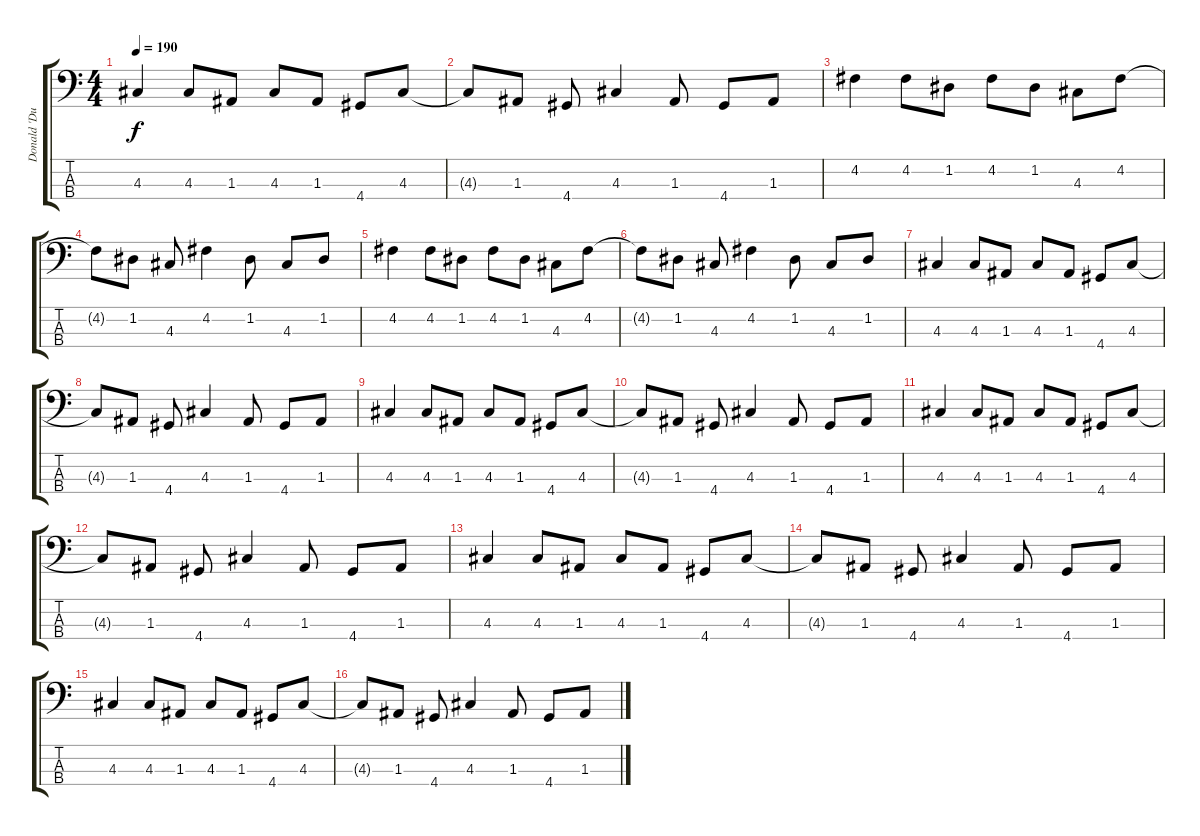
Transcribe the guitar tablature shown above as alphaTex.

\track ("Donald 'Duck' Dunn" "Donald 'Du") {instrument electricbassfinger}
\staff {score tabs}
\tuning (G2 D2 A1 E1) {hide}
\ts (4 4)
\tempo 190
\clef f4
\ks c
4.3.4{dy f} 4.3.8 1.3.8 4.3.8 1.3.8 4.4.8 4.3.8 |
4.3{t}.8 1.3.8 4.4.8 4.3.4 1.3.8 4.4.8 1.3.8 |
4.2.4 4.2.8 1.2.8 4.2.8 1.2.8 4.3.8 4.2.8 |
4.2{t}.8 1.2.8 4.3.8 4.2.4 1.2.8 4.3.8 1.2.8 |
4.2.4 4.2.8 1.2.8 4.2.8 1.2.8 4.3.8 4.2.8 |
4.2{t}.8 1.2.8 4.3.8 4.2.4 1.2.8 4.3.8 1.2.8 |
4.3.4 4.3.8 1.3.8 4.3.8 1.3.8 4.4.8 4.3.8 |
4.3{t}.8 1.3.8 4.4.8 4.3.4 1.3.8 4.4.8 1.3.8 |
4.3.4 4.3.8 1.3.8 4.3.8 1.3.8 4.4.8 4.3.8 |
4.3{t}.8 1.3.8 4.4.8 4.3.4 1.3.8 4.4.8 1.3.8 |
4.3.4 4.3.8 1.3.8 4.3.8 1.3.8 4.4.8 4.3.8 |
4.3{t}.8 1.3.8 4.4.8 4.3.4 1.3.8 4.4.8 1.3.8 |
4.3.4 4.3.8 1.3.8 4.3.8 1.3.8 4.4.8 4.3.8 |
4.3{t}.8 1.3.8 4.4.8 4.3.4 1.3.8 4.4.8 1.3.8 |
4.3.4 4.3.8 1.3.8 4.3.8 1.3.8 4.4.8 4.3.8 |
4.3{t}.8 1.3.8 4.4.8 4.3.4 1.3.8 4.4.8 1.3.8
